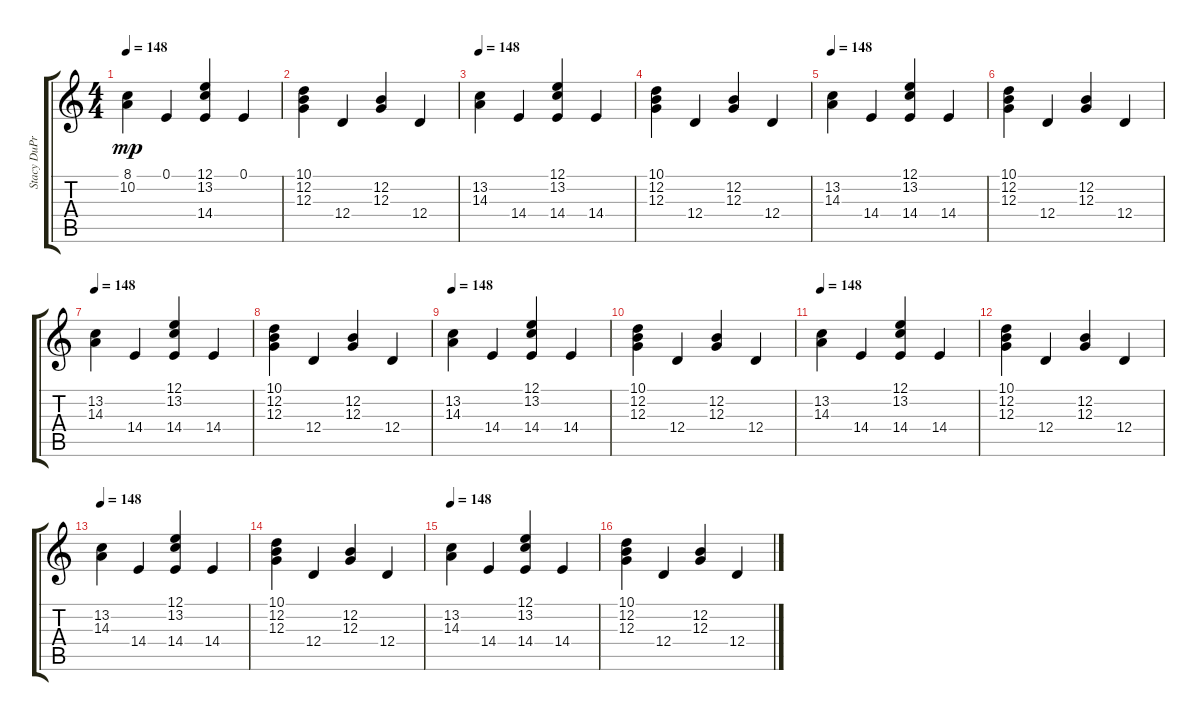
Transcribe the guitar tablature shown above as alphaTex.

\track ("Stacy DuPree" "Stacy DuPr") {instrument electricpiano1}
\staff {score tabs}
\tuning (E4 B3 G3 D3 A2 E2) {hide}
\ts (4 4)
\tempo 148
\clef g2
\ks c
(8.1 10.2).4{dy mp instrument electricpiano1} 0.1.4 (12.1 13.2 14.4).4 0.1.4 |
(10.1 12.2 12.3).4 12.4.4 (12.2 12.3).4 12.4.4 |
\tempo 148
(13.2 14.3).4 14.4.4 (12.1 13.2 14.4).4 14.4.4 |
(10.1 12.2 12.3).4 12.4.4 (12.2 12.3).4 12.4.4 |
\tempo 148
(13.2 14.3).4 14.4.4 (12.1 13.2 14.4).4 14.4.4 |
(10.1 12.2 12.3).4 12.4.4 (12.2 12.3).4 12.4.4 |
\tempo 148
(13.2 14.3).4 14.4.4 (12.1 13.2 14.4).4 14.4.4 |
(10.1 12.2 12.3).4 12.4.4 (12.2 12.3).4 12.4.4 |
\tempo 148
(13.2 14.3).4 14.4.4 (12.1 13.2 14.4).4 14.4.4 |
(10.1 12.2 12.3).4 12.4.4 (12.2 12.3).4 12.4.4 |
\tempo 148
(13.2 14.3).4 14.4.4 (12.1 13.2 14.4).4 14.4.4 |
(10.1 12.2 12.3).4 12.4.4 (12.2 12.3).4 12.4.4 |
\tempo 148
(13.2 14.3).4 14.4.4 (12.1 13.2 14.4).4 14.4.4 |
(10.1 12.2 12.3).4 12.4.4 (12.2 12.3).4 12.4.4 |
\tempo 148
(13.2 14.3).4 14.4.4 (12.1 13.2 14.4).4 14.4.4 |
(10.1 12.2 12.3).4 12.4.4 (12.2 12.3).4 12.4.4
